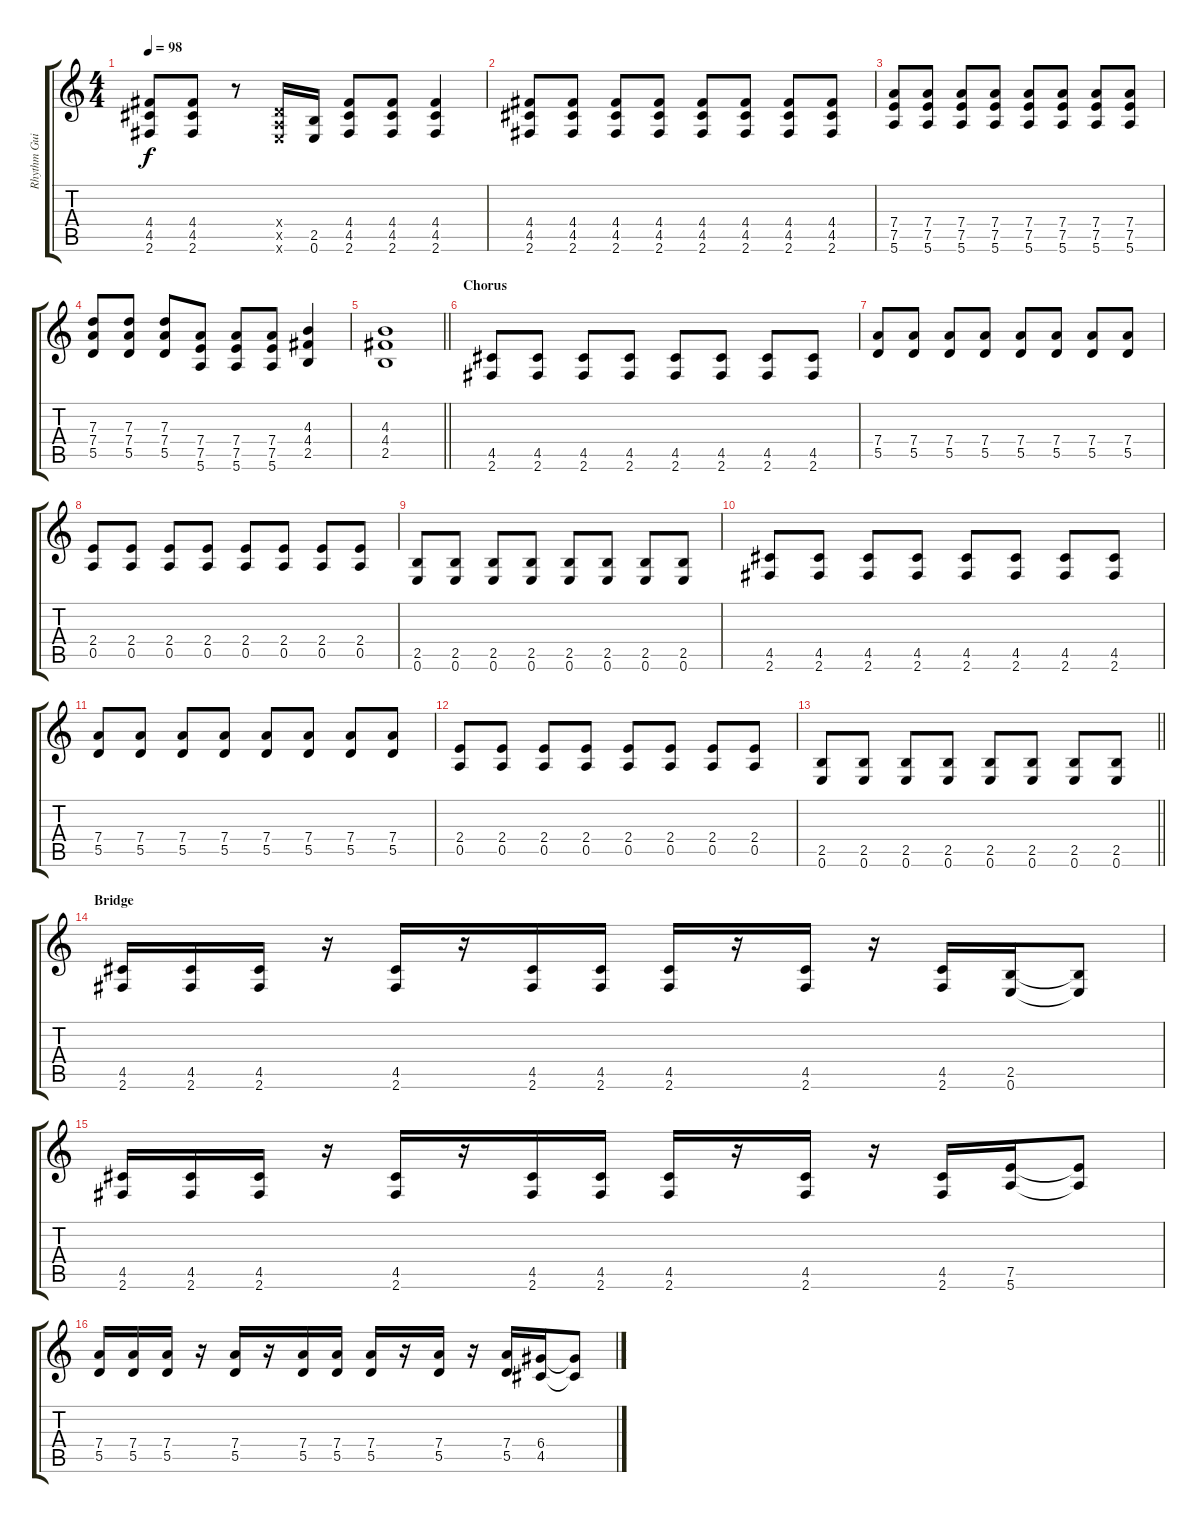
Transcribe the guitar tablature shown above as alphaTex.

\track ("Rhythm Guitar" "Rhythm Gui") {instrument overdrivenguitar}
\staff {score tabs}
\tuning (E4 B3 G3 D3 A2 E2) {hide}
\ts (4 4)
\tempo 98
\clef g2
\ks c
(4.4 4.5 2.6).8{dy f} (4.4 4.5 2.6).8 r.8 (0.4{x} 0.5{x} 0.6{x}).16 (2.5 0.6).16 (4.4 4.5 2.6).8 (4.4 4.5 2.6).8 (4.4 4.5 2.6).4 |
(4.4 4.5 2.6).8 (4.4 4.5 2.6).8 (4.4 4.5 2.6).8 (4.4 4.5 2.6).8 (4.4 4.5 2.6).8 (4.4 4.5 2.6).8 (4.4 4.5 2.6).8 (4.4 4.5 2.6).8 |
(7.4 7.5 5.6).8 (7.4 7.5 5.6).8 (7.4 7.5 5.6).8 (7.4 7.5 5.6).8 (7.4 7.5 5.6).8 (7.4 7.5 5.6).8 (7.4 7.5 5.6).8 (7.4 7.5 5.6).8 |
(7.3 7.4 5.5).8 (7.3 7.4 5.5).8 (7.3 7.4 5.5).8 (7.4 7.5 5.6).8 (7.4 7.5 5.6).8 (7.4 7.5 5.6).8 (4.3 4.4 2.5).4 |
\barLineRight lightlight
(4.3 4.4 2.5).1 |
\section ("" "Chorus")
(4.5 2.6).8 (4.5 2.6).8 (4.5 2.6).8 (4.5 2.6).8 (4.5 2.6).8 (4.5 2.6).8 (4.5 2.6).8 (4.5 2.6).8 |
(7.4 5.5).8 (7.4 5.5).8 (7.4 5.5).8 (7.4 5.5).8 (7.4 5.5).8 (7.4 5.5).8 (7.4 5.5).8 (7.4 5.5).8 |
(2.4 0.5).8 (2.4 0.5).8 (2.4 0.5).8 (2.4 0.5).8 (2.4 0.5).8 (2.4 0.5).8 (2.4 0.5).8 (2.4 0.5).8 |
(2.5 0.6).8 (2.5 0.6).8 (2.5 0.6).8 (2.5 0.6).8 (2.5 0.6).8 (2.5 0.6).8 (2.5 0.6).8 (2.5 0.6).8 |
(4.5 2.6).8 (4.5 2.6).8 (4.5 2.6).8 (4.5 2.6).8 (4.5 2.6).8 (4.5 2.6).8 (4.5 2.6).8 (4.5 2.6).8 |
(7.4 5.5).8 (7.4 5.5).8 (7.4 5.5).8 (7.4 5.5).8 (7.4 5.5).8 (7.4 5.5).8 (7.4 5.5).8 (7.4 5.5).8 |
(2.4 0.5).8 (2.4 0.5).8 (2.4 0.5).8 (2.4 0.5).8 (2.4 0.5).8 (2.4 0.5).8 (2.4 0.5).8 (2.4 0.5).8 |
\barLineRight lightlight
(2.5 0.6).8 (2.5 0.6).8 (2.5 0.6).8 (2.5 0.6).8 (2.5 0.6).8 (2.5 0.6).8 (2.5 0.6).8 (2.5 0.6).8 |
\section ("" "Bridge")
(4.5 2.6).16 (4.5 2.6).16 (4.5 2.6).16 r.16 (4.5 2.6).16 r.16 (4.5 2.6).16 (4.5 2.6).16 (4.5 2.6).16 r.16 (4.5 2.6).16 r.16 (4.5 2.6).16 (2.5 0.6).16 (2.5{t} 0.6{t}).8 |
(4.5 2.6).16 (4.5 2.6).16 (4.5 2.6).16 r.16 (4.5 2.6).16 r.16 (4.5 2.6).16 (4.5 2.6).16 (4.5 2.6).16 r.16 (4.5 2.6).16 r.16 (4.5 2.6).16 (7.5 5.6).16 (7.5{t} 5.6{t}).8 |
(7.4 5.5).16 (7.4 5.5).16 (7.4 5.5).16 r.16 (7.4 5.5).16 r.16 (7.4 5.5).16 (7.4 5.5).16 (7.4 5.5).16 r.16 (7.4 5.5).16 r.16 (7.4 5.5).16 (6.4 4.5).16 (6.4{t} 4.5{t}).8
